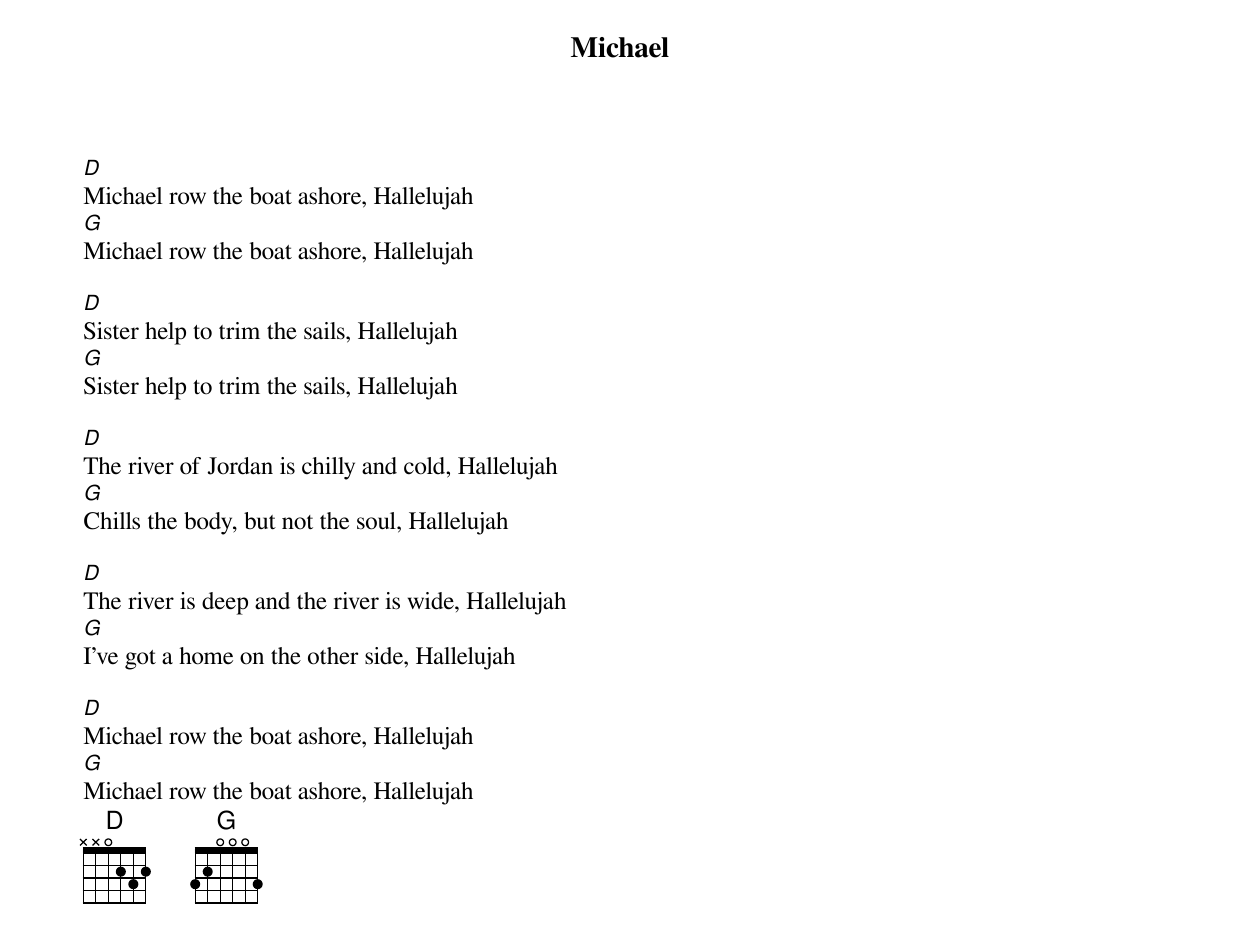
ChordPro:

{title: Michael}
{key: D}

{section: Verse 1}
[D]Michael row the boat ashore, Hallelujah
[G]Michael row the boat ashore, Hallelujah

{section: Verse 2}
[D]Sister help to trim the sails, Hallelujah
[G]Sister help to trim the sails, Hallelujah

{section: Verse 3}
[D]The river of Jordan is chilly and cold, Hallelujah
[G]Chills the body, but not the soul, Hallelujah

{{section: Verse 4}
[D]The river is deep and the river is wide, Hallelujah
[G]I've got a home on the other side, Hallelujah

{{section: Verse 5}
[D]Michael row the boat ashore, Hallelujah
[G]Michael row the boat ashore, Hallelujah
